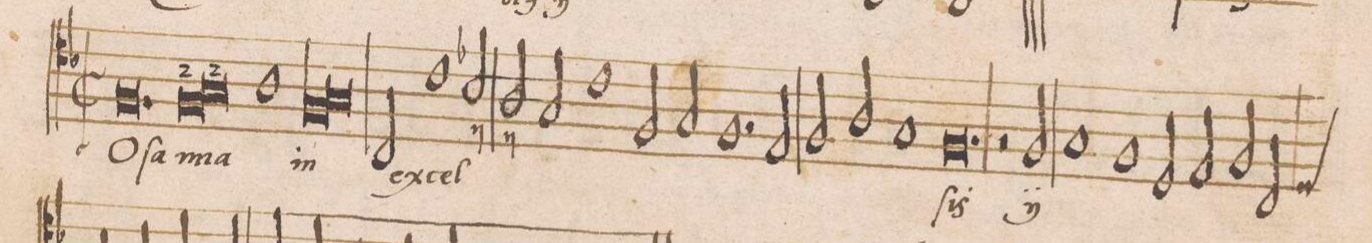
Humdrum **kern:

**kern	**text
*I"BASVS	*
*clefC4	*
*k[b-]	*
*met(c|)	*
*M2/1	*
0.F	-O-
=42	=42
*lig	*
0F	-ſan-
=43	=43
0G	.
*Xlig	*
=44	=44
1A	-na
=45	=45
*lig	*
1F	in
1G	.
*Xlig	*
=46	=46
2C/	ex-
1c	-cel-
2B-/	.
=47	=47
2A/	.
2G/	.
1c	.
=48	=48
2F/	.
2G/	.
1.F	.
=49	=49
2E/	.
2F/	.
2A/	.
=50	=50
1G	.
0.F	-ſis
=51	=51
=52	=52
2r	.
*	*ij
2F/	O-
1G	-san-
=53	=53
1F	-na
2D/	in
2E/	ex-
=54	=54
2F/	-ce-
*custos:d	*
2C/	.
*-	*-
